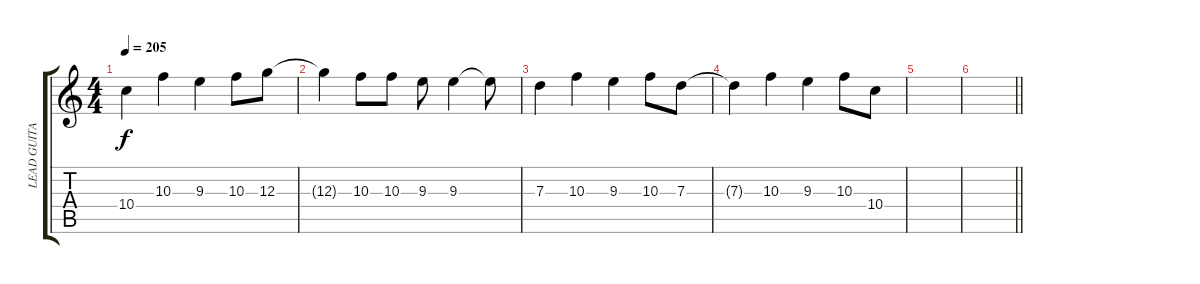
\track ("LEAD GUITAR" "LEAD GUITA") {instrument overdrivenguitar}
\staff {score tabs}
\tuning (E4 B3 G3 D3 A2 E2) {hide}
\ts (4 4)
\tempo 205
\clef g2
\ks c
10.4{t}.4{dy f} 10.3.4 9.3.4 10.3.8 12.3.8 |
12.3{t}.4 10.3.8 10.3.8 9.3.8 9.3.4 9.3{t}.8 |
7.3.4 10.3.4 9.3.4 10.3.8 7.3.8 |
7.3{t}.4 10.3.4 9.3.4 10.3.8 10.4.8 |
|
\barLineRight lightlight
